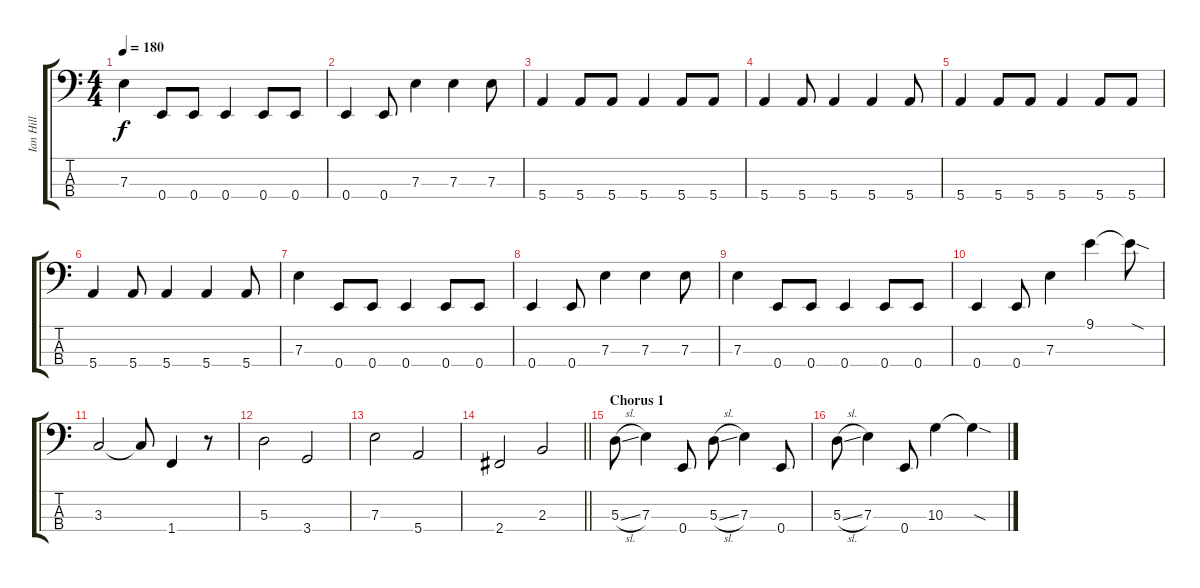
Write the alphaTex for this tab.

\track ("Ian Hill" "Ian Hill") {instrument electricbasspick}
\staff {score tabs}
\tuning (G2 D2 A1 E1) {hide}
\ts (4 4)
\tempo 180
\clef f4
\ks c
7.3.4{dy f} 0.4.8 0.4.8 0.4.4 0.4.8 0.4.8 |
0.4.4 0.4.8 7.3.4 7.3.4 7.3.8 |
5.4.4 5.4.8 5.4.8 5.4.4 5.4.8 5.4.8 |
5.4.4 5.4.8 5.4.4 5.4.4 5.4.8 |
5.4.4 5.4.8 5.4.8 5.4.4 5.4.8 5.4.8 |
5.4.4 5.4.8 5.4.4 5.4.4 5.4.8 |
7.3.4 0.4.8 0.4.8 0.4.4 0.4.8 0.4.8 |
0.4.4 0.4.8 7.3.4 7.3.4 7.3.8 |
7.3.4 0.4.8 0.4.8 0.4.4 0.4.8 0.4.8 |
0.4.4 0.4.8 7.3.4 9.1.4 9.1{sod t}.8 |
3.3.2 3.3{t}.8 1.4.4 r.8 |
5.3.2 3.4.2 |
7.3.2 5.4.2 |
\barLineRight lightlight
2.4.2 2.3.2 |
\section ("" "Chorus 1")
5.3{sl}.8 7.3.4 0.4.8 5.3{sl}.8 7.3.4 0.4.8 |
5.3{sl}.8 7.3.4 0.4.8 10.3.4 10.3{sod t}.4
